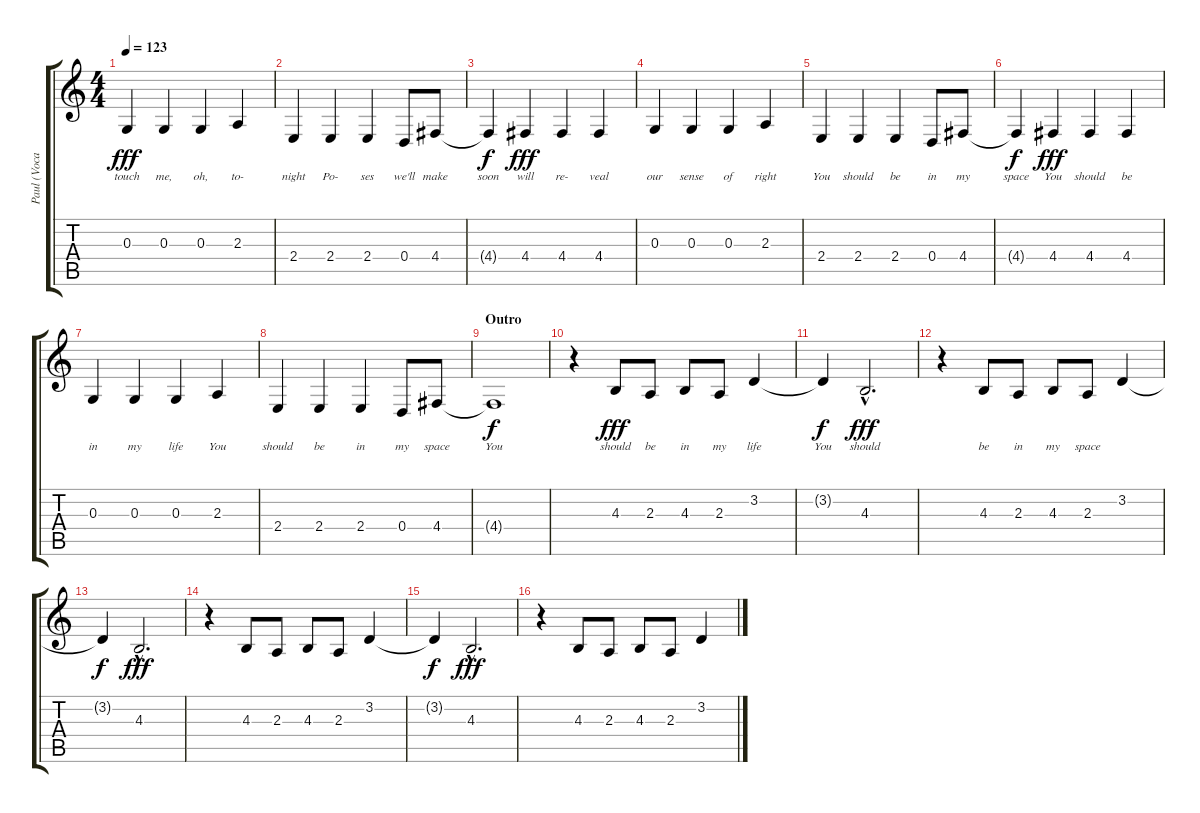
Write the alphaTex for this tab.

\track ("Paul (Vocals)" "Paul (Voca") {instrument tenorsax}
\staff {score tabs}
\tuning (E4 B3 G3 D3 A2 E2) {hide}
\ts (4 4)
\tempo 123
\clef g2
\ks c
0.3.4{lyrics (0 "touch") lyrics (1 "") lyrics (2 "") lyrics (3 "") lyrics (4 "") dy fff} 0.3.4{lyrics (0 "me,") lyrics (1 "") lyrics (2 "") lyrics (3 "") lyrics (4 "")} 0.3.4{lyrics (0 "oh,") lyrics (1 "") lyrics (2 "") lyrics (3 "") lyrics (4 "")} 2.3.4{lyrics (0 "to-") lyrics (1 "") lyrics (2 "") lyrics (3 "") lyrics (4 "")} |
2.4.4{lyrics (0 "night") lyrics (1 "") lyrics (2 "") lyrics (3 "") lyrics (4 "")} 2.4.4{lyrics (0 "Po-") lyrics (1 "") lyrics (2 "") lyrics (3 "") lyrics (4 "")} 2.4.4{lyrics (0 "ses") lyrics (1 "") lyrics (2 "") lyrics (3 "") lyrics (4 "")} 0.4.8{lyrics (0 "we'll") lyrics (1 "") lyrics (2 "") lyrics (3 "") lyrics (4 "")} 4.4.8{lyrics (0 "make") lyrics (1 "") lyrics (2 "") lyrics (3 "") lyrics (4 "")} |
4.4{t}.4{lyrics (0 "soon") lyrics (1 "") lyrics (2 "") lyrics (3 "") lyrics (4 "") dy f} 4.4.4{lyrics (0 "will") lyrics (1 "") lyrics (2 "") lyrics (3 "") lyrics (4 "") dy fff} 4.4.4{lyrics (0 "re-") lyrics (1 "") lyrics (2 "") lyrics (3 "") lyrics (4 "")} 4.4.4{lyrics (0 "veal") lyrics (1 "") lyrics (2 "") lyrics (3 "") lyrics (4 "")} |
0.3.4{lyrics (0 "our") lyrics (1 "") lyrics (2 "") lyrics (3 "") lyrics (4 "")} 0.3.4{lyrics (0 "sense") lyrics (1 "") lyrics (2 "") lyrics (3 "") lyrics (4 "")} 0.3.4{lyrics (0 "of") lyrics (1 "") lyrics (2 "") lyrics (3 "") lyrics (4 "")} 2.3.4{lyrics (0 "right") lyrics (1 "") lyrics (2 "") lyrics (3 "") lyrics (4 "")} |
2.4.4{lyrics (0 "You") lyrics (1 "") lyrics (2 "") lyrics (3 "") lyrics (4 "")} 2.4.4{lyrics (0 "should") lyrics (1 "") lyrics (2 "") lyrics (3 "") lyrics (4 "")} 2.4.4{lyrics (0 "be") lyrics (1 "") lyrics (2 "") lyrics (3 "") lyrics (4 "")} 0.4.8{lyrics (0 "in") lyrics (1 "") lyrics (2 "") lyrics (3 "") lyrics (4 "")} 4.4.8{lyrics (0 "my") lyrics (1 "") lyrics (2 "") lyrics (3 "") lyrics (4 "")} |
4.4{t}.4{lyrics (0 "space") lyrics (1 "") lyrics (2 "") lyrics (3 "") lyrics (4 "") dy f} 4.4.4{lyrics (0 "You") lyrics (1 "") lyrics (2 "") lyrics (3 "") lyrics (4 "") dy fff} 4.4.4{lyrics (0 "should") lyrics (1 "") lyrics (2 "") lyrics (3 "") lyrics (4 "")} 4.4.4{lyrics (0 "be") lyrics (1 "") lyrics (2 "") lyrics (3 "") lyrics (4 "")} |
0.3.4{lyrics (0 "in") lyrics (1 "") lyrics (2 "") lyrics (3 "") lyrics (4 "")} 0.3.4{lyrics (0 "my") lyrics (1 "") lyrics (2 "") lyrics (3 "") lyrics (4 "")} 0.3.4{lyrics (0 "life") lyrics (1 "") lyrics (2 "") lyrics (3 "") lyrics (4 "")} 2.3.4{lyrics (0 "You") lyrics (1 "") lyrics (2 "") lyrics (3 "") lyrics (4 "")} |
2.4.4{lyrics (0 "should") lyrics (1 "") lyrics (2 "") lyrics (3 "") lyrics (4 "")} 2.4.4{lyrics (0 "be") lyrics (1 "") lyrics (2 "") lyrics (3 "") lyrics (4 "")} 2.4.4{lyrics (0 "in") lyrics (1 "") lyrics (2 "") lyrics (3 "") lyrics (4 "")} 0.4.8{lyrics (0 "my") lyrics (1 "") lyrics (2 "") lyrics (3 "") lyrics (4 "")} 4.4.8{lyrics (0 "space") lyrics (1 "") lyrics (2 "") lyrics (3 "") lyrics (4 "")} |
\section ("" "Outro")
4.4{t}.1{lyrics (0 "You") lyrics (1 "") lyrics (2 "") lyrics (3 "") lyrics (4 "") dy f} |
r.4 4.3.8{lyrics (0 "should") lyrics (1 "") lyrics (2 "") lyrics (3 "") lyrics (4 "") dy fff} 2.3.8{lyrics (0 "be") lyrics (1 "") lyrics (2 "") lyrics (3 "") lyrics (4 "")} 4.3.8{lyrics (0 "in") lyrics (1 "") lyrics (2 "") lyrics (3 "") lyrics (4 "")} 2.3.8{lyrics (0 "my") lyrics (1 "") lyrics (2 "") lyrics (3 "") lyrics (4 "")} 3.2.4{lyrics (0 "life") lyrics (1 "") lyrics (2 "") lyrics (3 "") lyrics (4 "")} |
3.2{t}.4{lyrics (0 "You") lyrics (1 "") lyrics (2 "") lyrics (3 "") lyrics (4 "") dy f} 4.3{hac}.2{d lyrics (0 "should") lyrics (1 "") lyrics (2 "") lyrics (3 "") lyrics (4 "") dy fff} |
r.4 4.3.8{lyrics (0 "be") lyrics (1 "") lyrics (2 "") lyrics (3 "") lyrics (4 "")} 2.3.8{lyrics (0 "in") lyrics (1 "") lyrics (2 "") lyrics (3 "") lyrics (4 "")} 4.3.8{lyrics (0 "my") lyrics (1 "") lyrics (2 "") lyrics (3 "") lyrics (4 "")} 2.3.8{lyrics (0 "space") lyrics (1 "") lyrics (2 "") lyrics (3 "") lyrics (4 "")} 3.2.4 |
3.2{t}.4{dy f} 4.3{hac}.2{d dy fff} |
r.4 4.3.8 2.3.8 4.3.8 2.3.8 3.2.4 |
3.2{t}.4{dy f} 4.3{hac}.2{d dy fff} |
r.4 4.3.8 2.3.8 4.3.8 2.3.8 3.2.4
